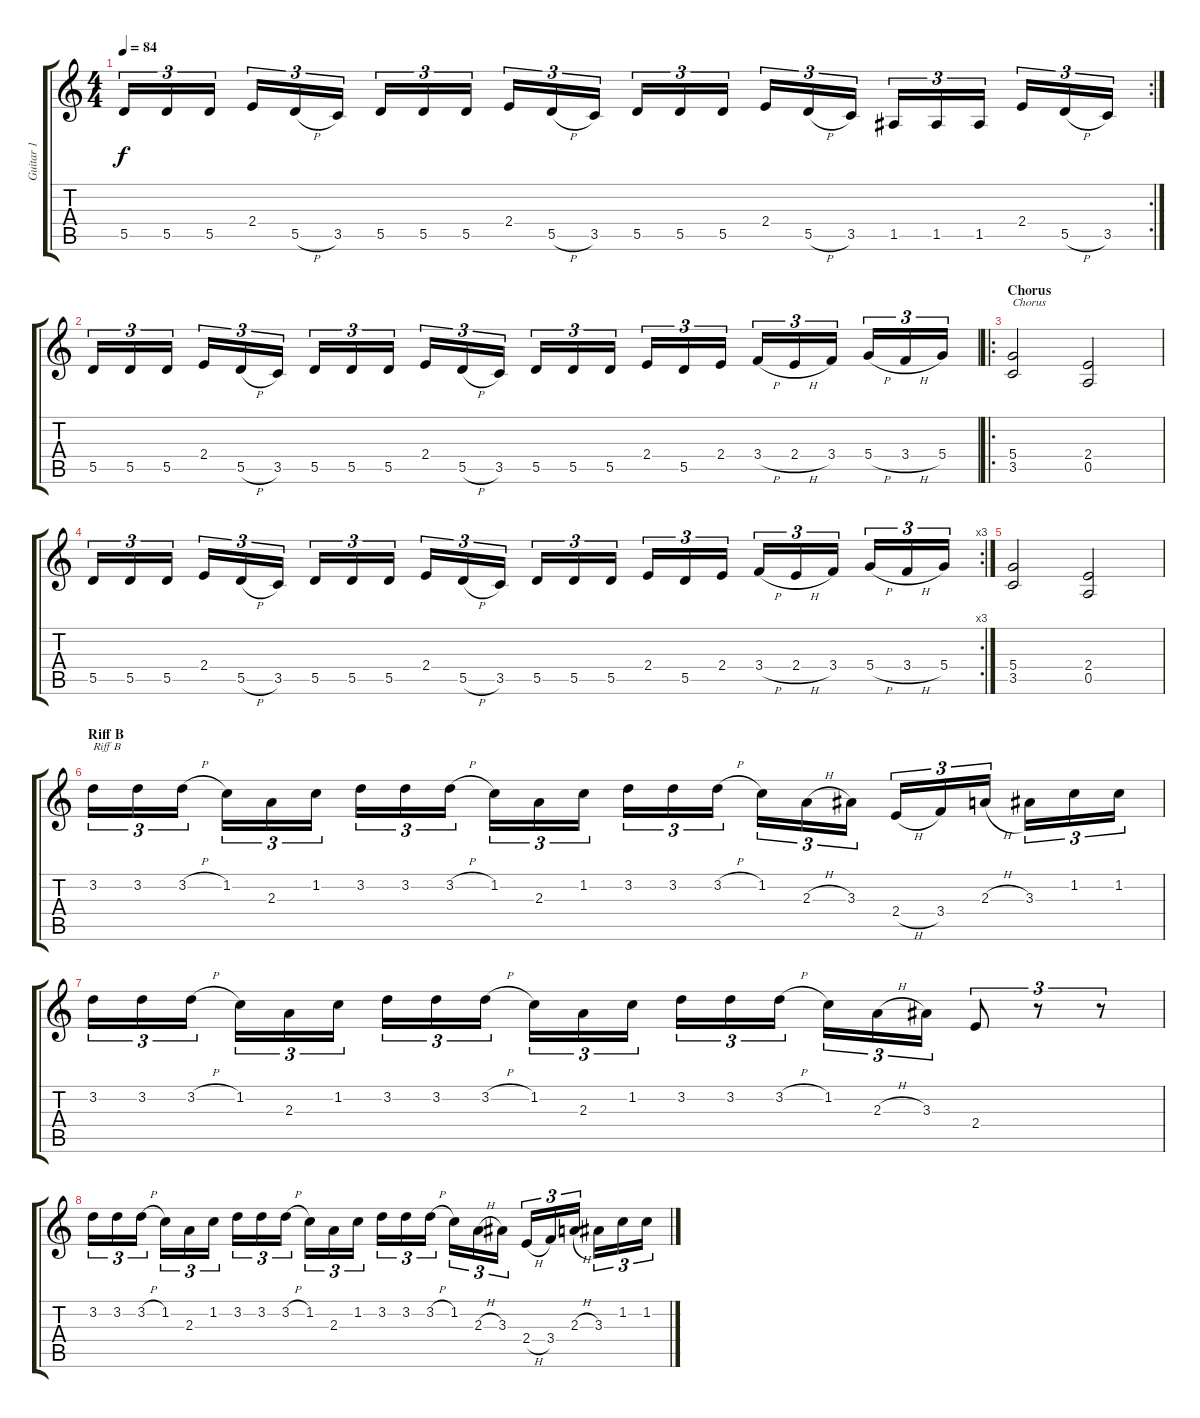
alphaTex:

\track ("Guitar 1" "Guitar 1") {instrument distortionguitar}
\staff {score tabs}
\tuning (E4 B3 G3 D3 A2 E2) {hide}
\rc 2
\ts (4 4)
\tempo 84
\clef g2
\ks c
5.5.16{tu (3 2) dy f} 5.5.16{tu (3 2)} 5.5.16{tu (3 2)} 2.4.16{tu (3 2)} 5.5{h}.16{tu (3 2)} 3.5.16{tu (3 2)} 5.5.16{tu (3 2)} 5.5.16{tu (3 2)} 5.5.16{tu (3 2)} 2.4.16{tu (3 2)} 5.5{h}.16{tu (3 2)} 3.5.16{tu (3 2)} 5.5.16{tu (3 2)} 5.5.16{tu (3 2)} 5.5.16{tu (3 2)} 2.4.16{tu (3 2)} 5.5{h}.16{tu (3 2)} 3.5.16{tu (3 2)} 1.5.16{tu (3 2)} 1.5.16{tu (3 2)} 1.5.16{tu (3 2)} 2.4.16{tu (3 2)} 5.5{h}.16{tu (3 2)} 3.5.16{tu (3 2)} |
5.5.16{tu (3 2)} 5.5.16{tu (3 2)} 5.5.16{tu (3 2)} 2.4.16{tu (3 2)} 5.5{h}.16{tu (3 2)} 3.5.16{tu (3 2)} 5.5.16{tu (3 2)} 5.5.16{tu (3 2)} 5.5.16{tu (3 2)} 2.4.16{tu (3 2)} 5.5{h}.16{tu (3 2)} 3.5.16{tu (3 2)} 5.5.16{tu (3 2)} 5.5.16{tu (3 2)} 5.5.16{tu (3 2)} 2.4.16{tu (3 2)} 5.5.16{tu (3 2)} 2.4.16{tu (3 2)} 3.4{h}.16{tu (3 2)} 2.4{h}.16{tu (3 2)} 3.4.16{tu (3 2)} 5.4{h}.16{tu (3 2)} 3.4{h}.16{tu (3 2)} 5.4.16{tu (3 2)} |
\ro
\section ("" "Chorus")
(5.4 3.5).2{txt "Chorus"} (2.4 0.5).2 |
\rc 3
5.5.16{tu (3 2)} 5.5.16{tu (3 2)} 5.5.16{tu (3 2)} 2.4.16{tu (3 2)} 5.5{h}.16{tu (3 2)} 3.5.16{tu (3 2)} 5.5.16{tu (3 2)} 5.5.16{tu (3 2)} 5.5.16{tu (3 2)} 2.4.16{tu (3 2)} 5.5{h}.16{tu (3 2)} 3.5.16{tu (3 2)} 5.5.16{tu (3 2)} 5.5.16{tu (3 2)} 5.5.16{tu (3 2)} 2.4.16{tu (3 2)} 5.5.16{tu (3 2)} 2.4.16{tu (3 2)} 3.4{h}.16{tu (3 2)} 2.4{h}.16{tu (3 2)} 3.4.16{tu (3 2)} 5.4{h}.16{tu (3 2)} 3.4{h}.16{tu (3 2)} 5.4.16{tu (3 2)} |
(5.4 3.5).2 (2.4 0.5).2 |
\section ("" "Riff B")
3.2.16{tu (3 2) txt "Riff B"} 3.2.16{tu (3 2)} 3.2{h}.16{tu (3 2)} 1.2.16{tu (3 2)} 2.3.16{tu (3 2)} 1.2.16{tu (3 2)} 3.2.16{tu (3 2)} 3.2.16{tu (3 2)} 3.2{h}.16{tu (3 2)} 1.2.16{tu (3 2)} 2.3.16{tu (3 2)} 1.2.16{tu (3 2)} 3.2.16{tu (3 2)} 3.2.16{tu (3 2)} 3.2{h}.16{tu (3 2)} 1.2.16{tu (3 2)} 2.3{h}.16{tu (3 2)} 3.3.16{tu (3 2)} 2.4{h}.16{tu (3 2)} 3.4.16{tu (3 2)} 2.3{h}.16{tu (3 2)} 3.3.16{tu (3 2)} 1.2.16{tu (3 2)} 1.2.16{tu (3 2)} |
3.2.16{tu (3 2)} 3.2.16{tu (3 2)} 3.2{h}.16{tu (3 2)} 1.2.16{tu (3 2)} 2.3.16{tu (3 2)} 1.2.16{tu (3 2)} 3.2.16{tu (3 2)} 3.2.16{tu (3 2)} 3.2{h}.16{tu (3 2)} 1.2.16{tu (3 2)} 2.3.16{tu (3 2)} 1.2.16{tu (3 2)} 3.2.16{tu (3 2)} 3.2.16{tu (3 2)} 3.2{h}.16{tu (3 2)} 1.2.16{tu (3 2)} 2.3{h}.16{tu (3 2)} 3.3.16{tu (3 2)} 2.4.8{tu (3 2)} r.8{tu (3 2)} r.8{tu (3 2)} |
3.2.16{tu (3 2)} 3.2.16{tu (3 2)} 3.2{h}.16{tu (3 2)} 1.2.16{tu (3 2)} 2.3.16{tu (3 2)} 1.2.16{tu (3 2)} 3.2.16{tu (3 2)} 3.2.16{tu (3 2)} 3.2{h}.16{tu (3 2)} 1.2.16{tu (3 2)} 2.3.16{tu (3 2)} 1.2.16{tu (3 2)} 3.2.16{tu (3 2)} 3.2.16{tu (3 2)} 3.2{h}.16{tu (3 2)} 1.2.16{tu (3 2)} 2.3{h}.16{tu (3 2)} 3.3.16{tu (3 2)} 2.4{h}.16{tu (3 2)} 3.4.16{tu (3 2)} 2.3{h}.16{tu (3 2)} 3.3.16{tu (3 2)} 1.2.16{tu (3 2)} 1.2.16{tu (3 2)}
